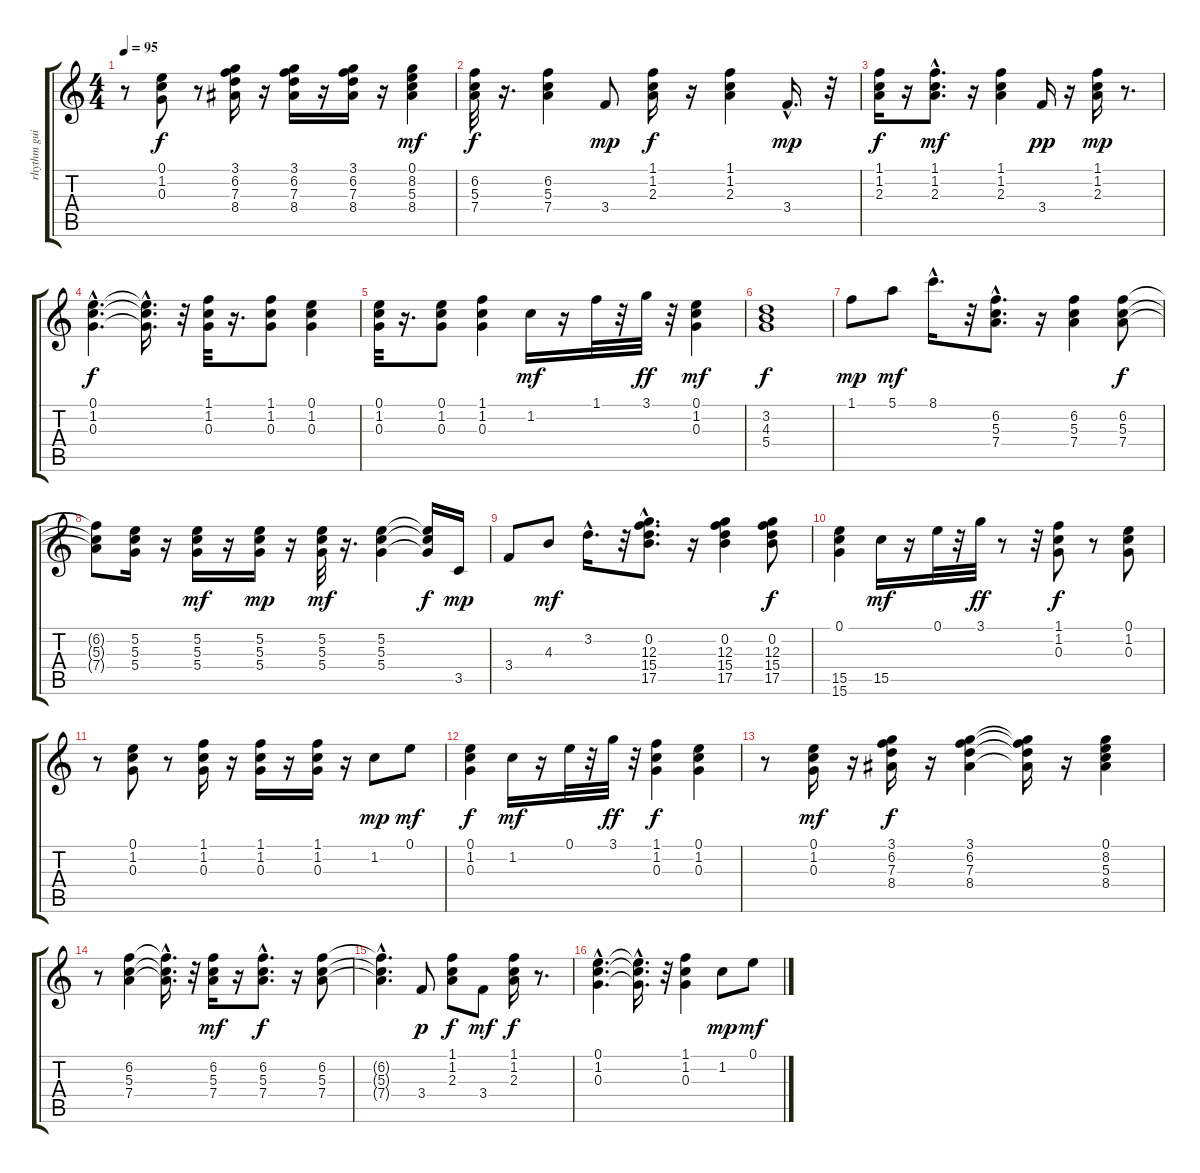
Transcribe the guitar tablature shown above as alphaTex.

\track ("rhythm guitar       " "rhythm gui") {instrument acousticguitarsteel}
\staff {score tabs}
\tuning (E4 B3 G3 D3 A2 E2) {hide}
\ts (4 4)
\tempo 95
\clef g2
\ks c
r.8{dy mf} (0.1 1.2 0.3).8{dy f} r.8 (3.1 6.2 7.3 8.4).16 r.16 (3.1 6.2 7.3 8.4).16 r.16 (3.1 6.2 7.3 8.4).16 r.16 (0.1 8.2 5.3 8.4).4{dy mf} |
(6.2 5.3 7.4).32{dy f} r.16{d} (6.2 5.3 7.4).4 3.4.8{dy mp} (1.1 1.2 2.3).16{dy f} r.16 (1.1 1.2 2.3).4 3.4{hac}.16{d dy mp} r.32 |
(1.1 1.2 2.3).16{dy f} r.16 (1.1{hac} 1.2{hac} 2.3{hac}).8{d dy mf} r.16 (1.1 1.2 2.3).4 3.4.16{dy pp} r.16 (1.1 1.2 2.3).16{dy mp} r.8{d} |
(0.1{hac} 1.2{hac} 0.3{hac}).4{d dy f} (0.1{hac t} 1.2{hac t} 0.3{hac t}).16{d} r.32 (1.1 1.2 0.3).32 r.16{d} (1.1 1.2 0.3).8 (0.1 1.2 0.3).4 |
(0.1 1.2 0.3).32 r.16{d} (0.1 1.2 0.3).8 (1.1 1.2 0.3).4 1.2.16{dy mf} r.16 1.1.32 r.32 3.1.32{dy ff} r.32 (0.1 1.2 0.3).4{dy mf} |
(3.2 4.3 5.4).1{dy f} |
1.1.8{dy mp} 5.1.8{dy mf} 8.1{hac}.16{d} r.32 (6.2{hac} 5.3{hac} 7.4{hac}).8{d} r.16 (6.2 5.3 7.4).4 (6.2 5.3 7.4).8{dy f} |
(6.2{t} 5.3{t} 7.4{t}).8 (5.2 5.3 5.4).16 r.16 (5.2 5.3 5.4).16{dy mf} r.16 (5.2 5.3 5.4).16{dy mp} r.16 (5.2 5.3 5.4).32{dy mf} r.16{d} (5.2 5.3 5.4).4 (5.2{t} 5.3{t} 5.4{t}).16{dy f} 3.5.16{dy mp} |
3.4.8 4.3.8{dy mf} 3.2{hac}.16{d} r.32 (0.2{hac} 12.3{hac} 15.4{hac} 17.5{hac}).8{d} r.16 (0.2 12.3 15.4 17.5).4 (0.2 12.3 15.4 17.5).8{dy f} |
(0.1 15.5 15.6).4 15.5.16{dy mf} r.16 0.1.32 r.32 3.1.32{dy ff} r.8 r.32 (1.1 1.2 0.3).8{dy f} r.8 (0.1 1.2 0.3).8 |
r.8 (0.1 1.2 0.3).8 r.8 (1.1 1.2 0.3).16 r.16 (1.1 1.2 0.3).16 r.16 (1.1 1.2 0.3).16 r.16 1.2.8{dy mp} 0.1.8{dy mf} |
(0.1 1.2 0.3).4{dy f} 1.2.16{dy mf} r.16 0.1.32 r.32 3.1.32{dy ff} r.32 (1.1 1.2 0.3).4{dy f} (0.1 1.2 0.3).4 |
r.8 (0.1 1.2 0.3).16{dy mf} r.16 (3.1 6.2 7.3 8.4).16{dy f} r.16 (3.1 6.2 7.3 8.4).4 (3.1{t} 6.2{t} 7.3{t} 8.4{t}).16 r.16 (0.1 8.2 5.3 8.4).4 |
r.8 (6.2 5.3 7.4).4 (6.2{hac t} 5.3{hac t} 7.4{hac t}).16{d} r.32 (6.2 5.3 7.4).16{dy mf} r.16 (6.2{hac} 5.3{hac} 7.4{hac}).8{d dy f} r.16 (6.2 5.3 7.4).8 |
(6.2{hac t} 5.3{hac t} 7.4{hac t}).4{d} 3.4.8{dy p} (1.1 1.2 2.3).8{dy f} 3.4.8{dy mf} (1.1 1.2 2.3).16{dy f} r.8{d} |
(0.1{hac} 1.2{hac} 0.3{hac}).4{d} (0.1{hac t} 1.2{hac t} 0.3{hac t}).16{d} r.32 (1.1 1.2 0.3).4 1.2.8{dy mp} 0.1.8{dy mf}
